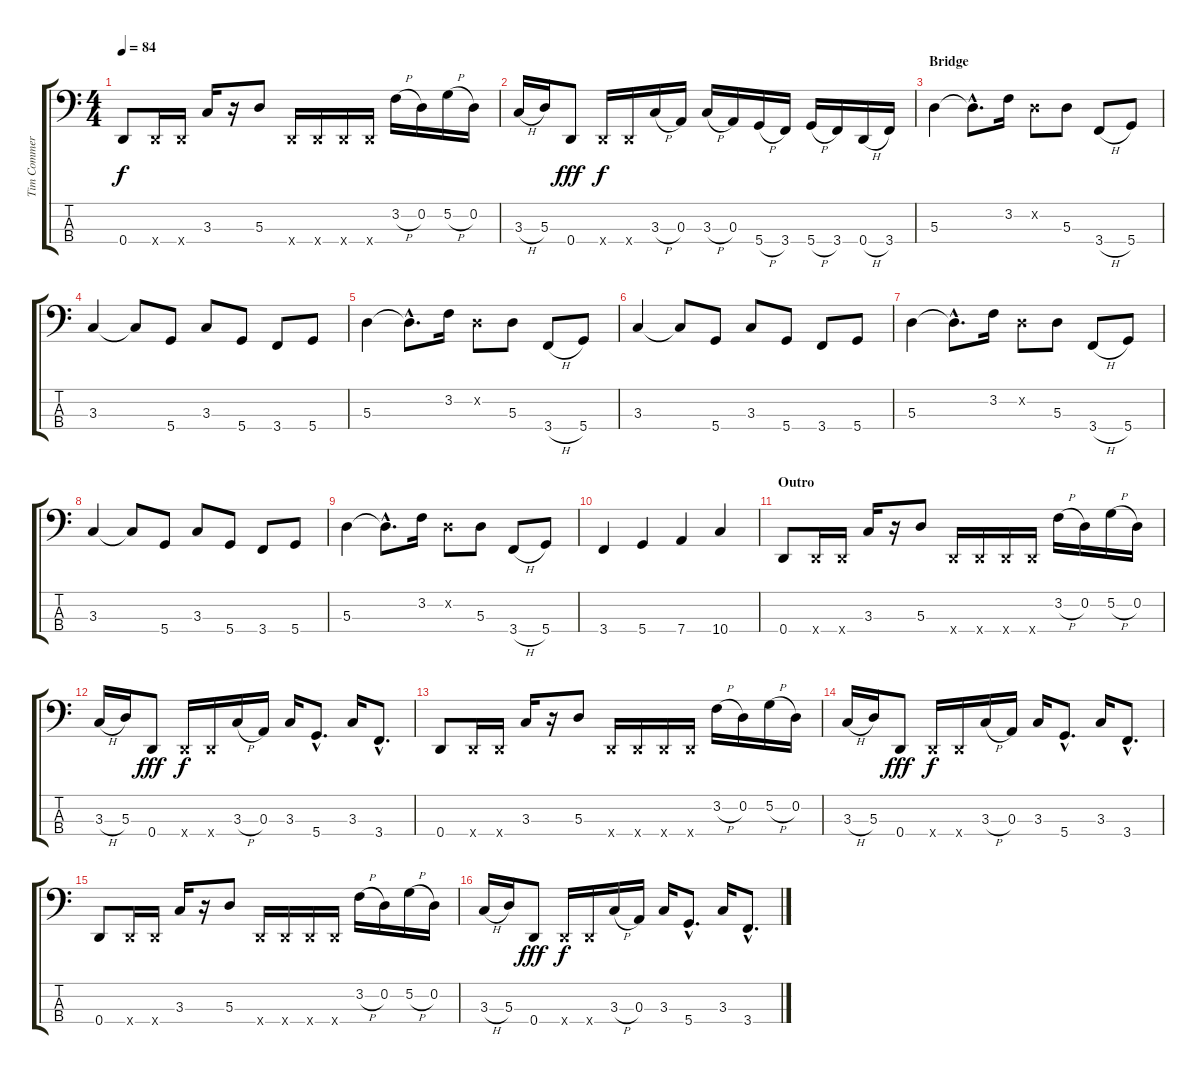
\track ("Tim Commerford" "Tim Commer") {instrument electricbassfinger}
\staff {score tabs}
\tuning (G2 D2 A1 D1) {hide}
\ts (4 4)
\tempo 84
\clef f4
\ks c
0.4.8{dy f instrument slapbass1} 0.4{x}.16 0.4{x}.16 3.3.16 r.16 5.3.8 0.4{x}.16 0.4{x}.16 0.4{x}.16 0.4{x}.16 3.2{h}.16 0.2.16 5.2{h}.16 0.2.16 |
3.3{h}.16 5.3.16 0.4.8{dy fff} 0.4{x}.16{dy f} 0.4{x}.16 3.3{h}.16 0.3.16 3.3{h}.16 0.3.16 5.4{h}.16 3.4.16 5.4{h}.16 3.4.16 0.4{h}.16 3.4.16 |
\section ("" "Bridge")
5.3.4{instrument electricbassfinger} 5.3{hac t}.8{d} 3.2.16 0.2{x}.8 5.3.8 3.4{h}.8 5.4.8 |
3.3.4 3.3{t}.8 5.4.8 3.3.8 5.4.8 3.4.8 5.4.8 |
5.3.4 5.3{hac t}.8{d} 3.2.16 0.2{x}.8 5.3.8 3.4{h}.8 5.4.8 |
3.3.4 3.3{t}.8 5.4.8 3.3.8 5.4.8 3.4.8 5.4.8 |
5.3.4 5.3{hac t}.8{d} 3.2.16 0.2{x}.8 5.3.8 3.4{h}.8 5.4.8 |
3.3.4 3.3{t}.8 5.4.8 3.3.8 5.4.8 3.4.8 5.4.8 |
5.3.4 5.3{hac t}.8{d} 3.2.16 0.2{x}.8 5.3.8 3.4{h}.8 5.4.8 |
3.4.4 5.4.4 7.4.4 10.4.4 |
\section ("" "Outro")
0.4.8 0.4{x}.16 0.4{x}.16 3.3.16 r.16 5.3.8 0.4{x}.16 0.4{x}.16 0.4{x}.16 0.4{x}.16 3.2{h}.16 0.2.16 5.2{h}.16 0.2.16 |
3.3{h}.16 5.3.16 0.4.8{dy fff} 0.4{x}.16{dy f} 0.4{x}.16 3.3{h}.16 0.3.16 3.3.16 5.4{hac}.8{d} 3.3.16 3.4{hac}.8{d} |
0.4.8 0.4{x}.16 0.4{x}.16 3.3.16 r.16 5.3.8 0.4{x}.16 0.4{x}.16 0.4{x}.16 0.4{x}.16 3.2{h}.16 0.2.16 5.2{h}.16 0.2.16 |
3.3{h}.16 5.3.16 0.4.8{dy fff} 0.4{x}.16{dy f} 0.4{x}.16 3.3{h}.16 0.3.16 3.3.16 5.4{hac}.8{d} 3.3.16 3.4{hac}.8{d} |
0.4.8 0.4{x}.16 0.4{x}.16 3.3.16 r.16 5.3.8 0.4{x}.16 0.4{x}.16 0.4{x}.16 0.4{x}.16 3.2{h}.16 0.2.16 5.2{h}.16 0.2.16 |
3.3{h}.16 5.3.16 0.4.8{dy fff} 0.4{x}.16{dy f} 0.4{x}.16 3.3{h}.16 0.3.16 3.3.16 5.4{hac}.8{d} 3.3.16 3.4{hac}.8{d}
